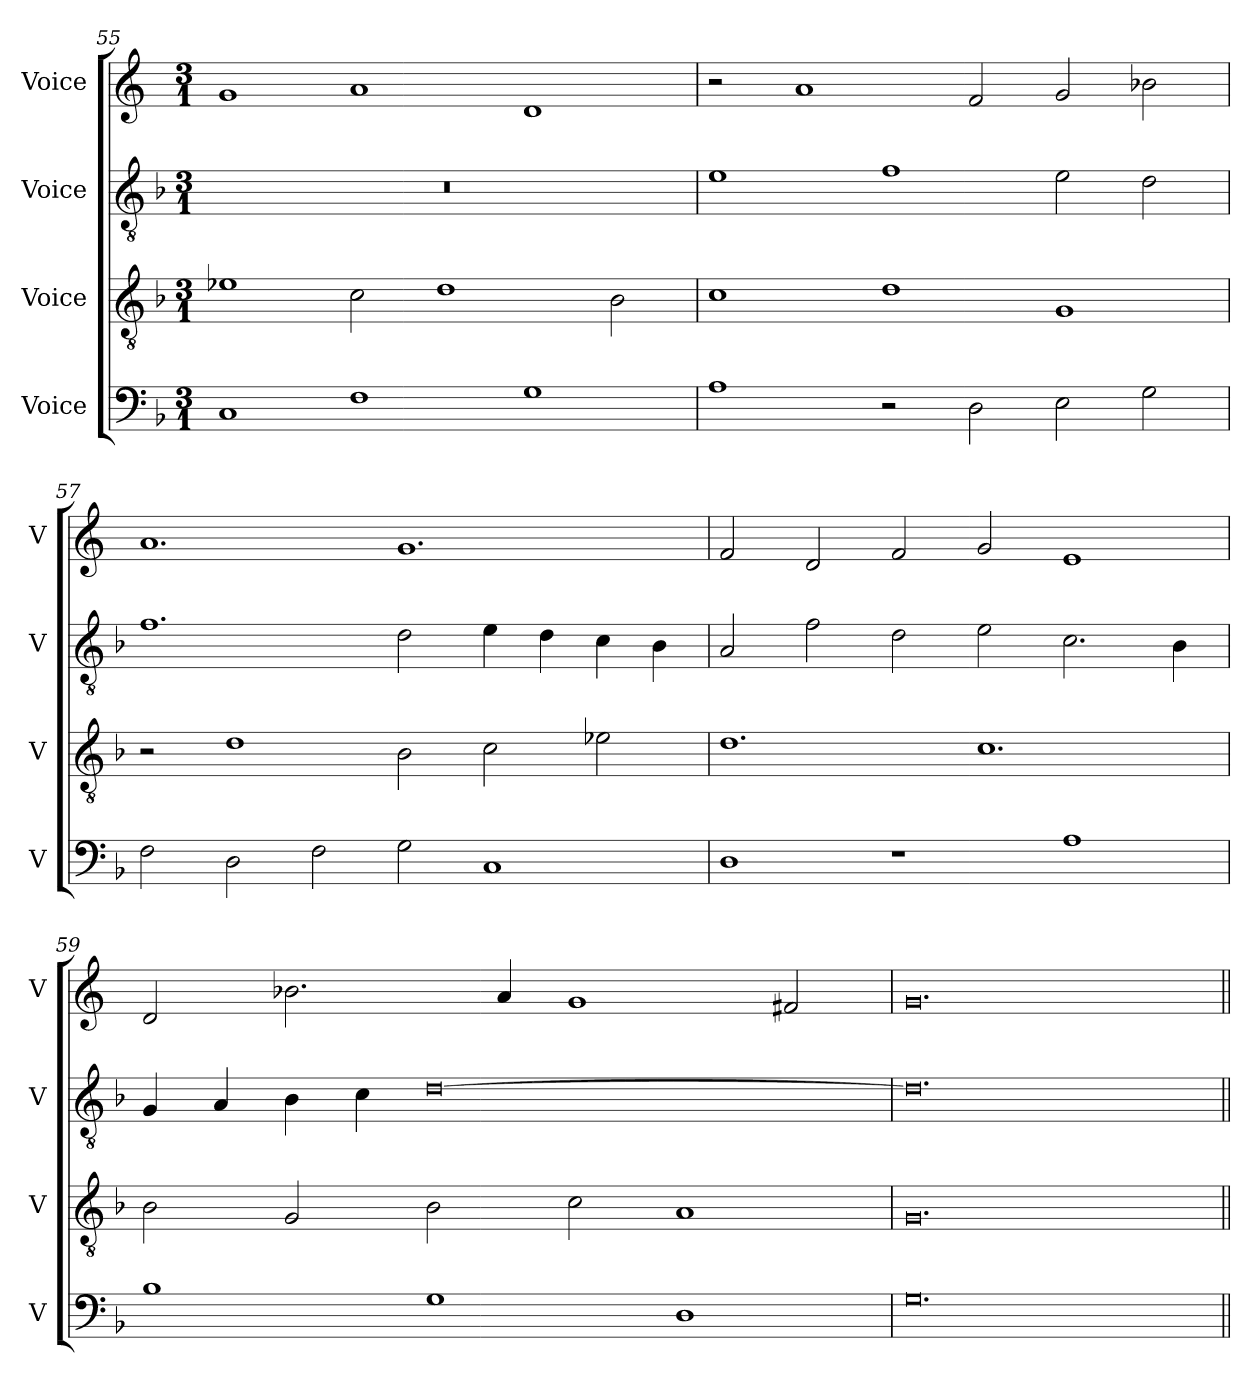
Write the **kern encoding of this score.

**kern	**kern	**kern	**kern
*part4	*part3	*part2	*part1
*staff4	*staff3	*staff2	*staff1
*I"Voice	*I"Voice	*I"Voice	*I"Voice
*I'V	*I'V	*I'V	*I'V
!!LO:LB:g=z
*clefF4	*clefGv2	*clefGv2	*clefG2
*k[b-]	*k[b-]	*k[b-]	*k[]
*M3/1	*M3/1	*M3/1	*M3/1
=55	=55	=55	=55
1C	1e-X	0.r	1g
1F	2c\	.	1a
.	1d	.	.
1G	.	.	1d
.	2B-\	.	.
=56	=56	=56	=56
1A	1c	1e	2r
.	.	.	1a
2r	1d	1f	.
2D\	.	.	2f/
2E\	1G	2e\	2g/
2G\	.	2d\	2b-X\
!!LO:LB:g=z
=57	=57	=57	=57
2F\	2r	1.f	1.a
2D\	1d	.	.
2F\	.	.	.
2G\	2B-\	2d\	1.g
1C	2c\	4e\	.
.	.	4d\	.
.	2e-X\	4c\	.
.	.	4B-\	.
=58	=58	=58	=58
1D	1.d	2A/	2f/
.	.	2f\	2d/
1r	.	2d\	2f/
.	1.c	2e\	2g/
1A	.	2.c\	1e
.	.	4B-\	.
!!LO:PB:g=z
=59	=59	=59	=59
1B-	2B-\	4G/	2d/
.	.	4A/	.
.	2G/	4B-\	2.b-X\
.	.	4c\	.
1G	2B-\	[0d	.
.	.	.	4a/
.	2c\	.	1g
1D	1A	.	.
.	.	.	2f#X/
=60	=60	=60	=60
0.G	0.G	0.d]	0.g
=||	=||	=||	=||
*-	*-	*-	*-
